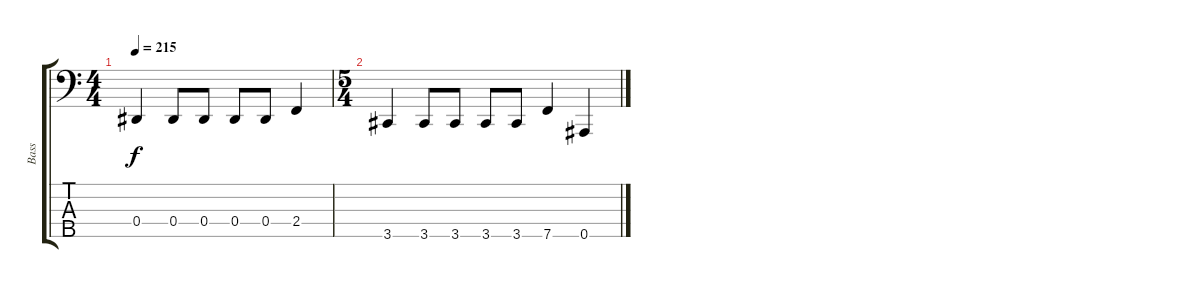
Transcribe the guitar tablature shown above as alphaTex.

\track ("Bass" "Bass") {instrument electricbassfinger}
\staff {score tabs}
\tuning (Gb2 Db2 Ab1 Eb1 Bb0) {hide}
\ts (4 4)
\tempo 215
\clef f4
\ks c
0.4.4{dy f} 0.4.8 0.4.8 0.4.8 0.4.8 2.4.4 |
\ts (5 4)
3.5.4 3.5.8 3.5.8 3.5.8 3.5.8 7.5.4 0.5.4
